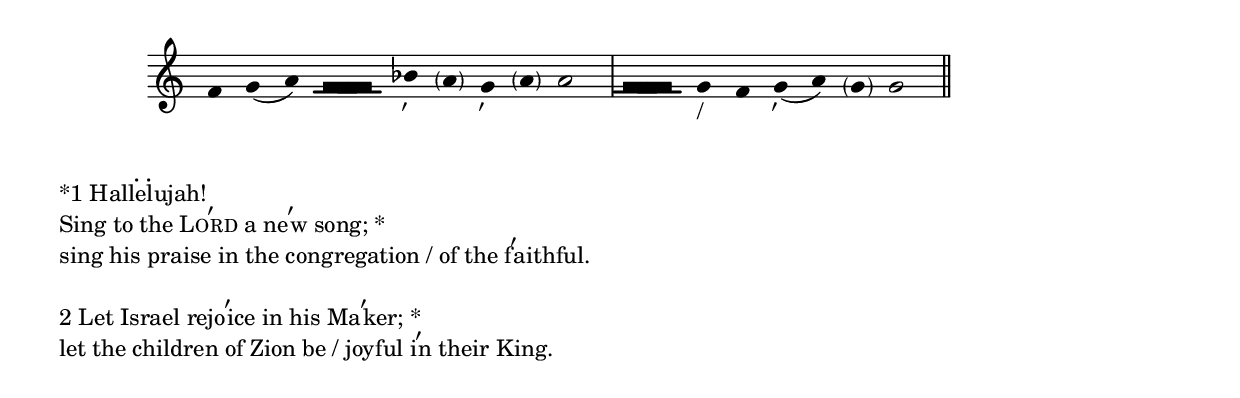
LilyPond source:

\version "2.16.1"
stemOff = { 
    \override Staff.Stem #'transparent = ##t
    % to fix spacing issues caused by down-stems
    \override Stem #'direction = #UP
}

tick = \markup {
  \raise #2 \fontsize #-5 \musicglyph #"scripts.rvarcomma"
}

hugetick = \markup {
  \raise #2 \fontsize #-2 \musicglyph #"scripts.rvarcomma"
}

umlaut = \markup {
  \raise #2 \fontsize #-3 \musicglyph #"dots.dot"
  \raise #2 \hspace #0.25
  \raise #2 \fontsize #-3 \musicglyph #"dots.dot"
}

tallParens = {
  \override ParenthesesItem #'font-size = #-1

}

% definition of the long bar
longbar = {
    % want "rests.1" glyph!!!
  \override Rest #'font-size = #4
  \override Rest #'staff-position = #-3
  \override Rest #'glyph = #"rests.1"
  r2*1/4
  \once \override Rest #'extra-offset = #'(-1.3 . 0)
  r2*1/4
  \revert Rest #'font-size
  \revert Rest #'staff-position
}

\score {
  \new Staff \with { \remove "Time_signature_engraver" }
  {
    \relative c'  {
        \cadenzaOn
        \stemOff 
        \tallParens
        f4 g (a) \longbar bes_\markup { \tick } \parenthesize a g_\markup { \tick } \parenthesize a a2 \bar "|" 
        \longbar g4_\markup {  / } f g_\markup { \tick } (a) \parenthesize g g2 \bar "||"
    }
  }
}

\markup {
    \column {
      \left-align {
        \line {
          *1 \concat {
            Hall \combine \umlaut elujah!
          }
        }
        \line {
          Sing to the \concat {
            \caps { Lo } \combine \tick \caps { rd }
          }
          a \concat {
            ne \combine \tick w
          } 
          song; *
        }
        \line {
            sing his praise in the congregation / of the \concat {
                f \combine \tick aithful.
            }
        }
        \null
        \line {
          2 Let Israel \concat {
            rejo \combine \tick ice
          } in his \concat {
            Ma \combine \tick ker;
          } *
        }
        \line {
          let the children of Zion be / joyful \concat {
            i \combine \tick n 
          } their King.
        }
      }
    }
}
